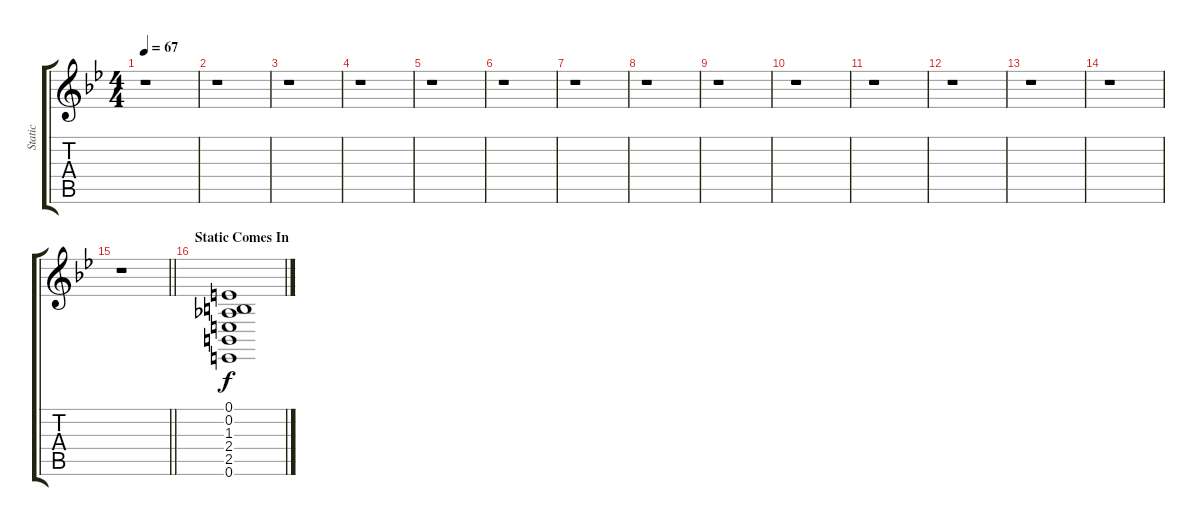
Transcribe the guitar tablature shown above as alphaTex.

\track ("Static" "Static") {instrument applause}
\staff {score tabs}
\tuning (E4 B3 G3 D3 A2 E2) {hide}
\ts (4 4)
\tempo 67
\clef g2
\ks bb
r.1{dy f} |
r.1 |
r.1 |
r.1 |
r.1 |
r.1 |
r.1 |
r.1 |
r.1 |
r.1 |
r.1 |
r.1 |
r.1 |
r.1 |
\barLineRight lightlight
r.1 |
\section ("" "Static Comes In")
(0.1 0.2 1.3 2.4 2.5 0.6).1{volume 8}
